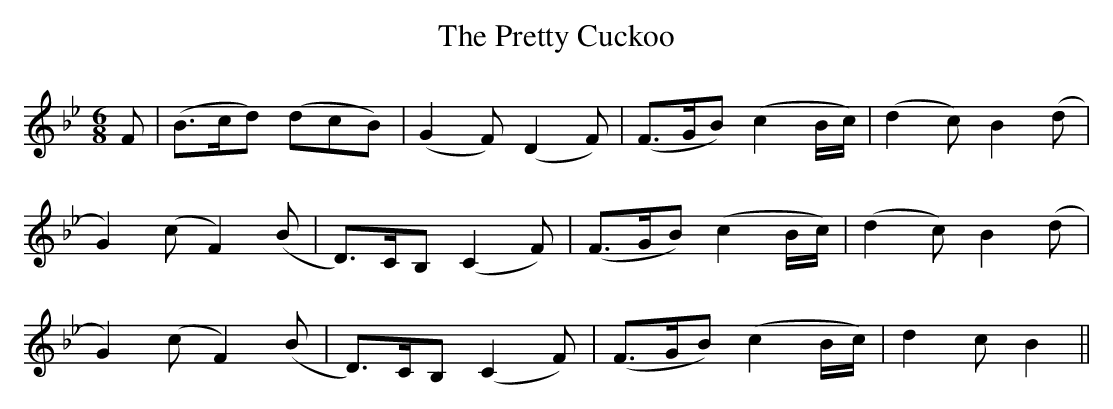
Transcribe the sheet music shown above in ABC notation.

X:1
T: The Pretty Cuckoo
M: 6/8
L: 1/8
K: Bb
F|(B>cd) (dcB)|(G2 F) (D2 F)|(F>GB) (c2 B/c/)|(d2 c) B2 (d|
G2) (c F2) (B|D>)CB, (C2 F)|(F>GB) (c2 B/c/)|(d2 c) B2 (d|
G2) (c F2) (B|D>)CB, (C2 F)|(F>GB) (c2 B/c/)|d2 c B2||
